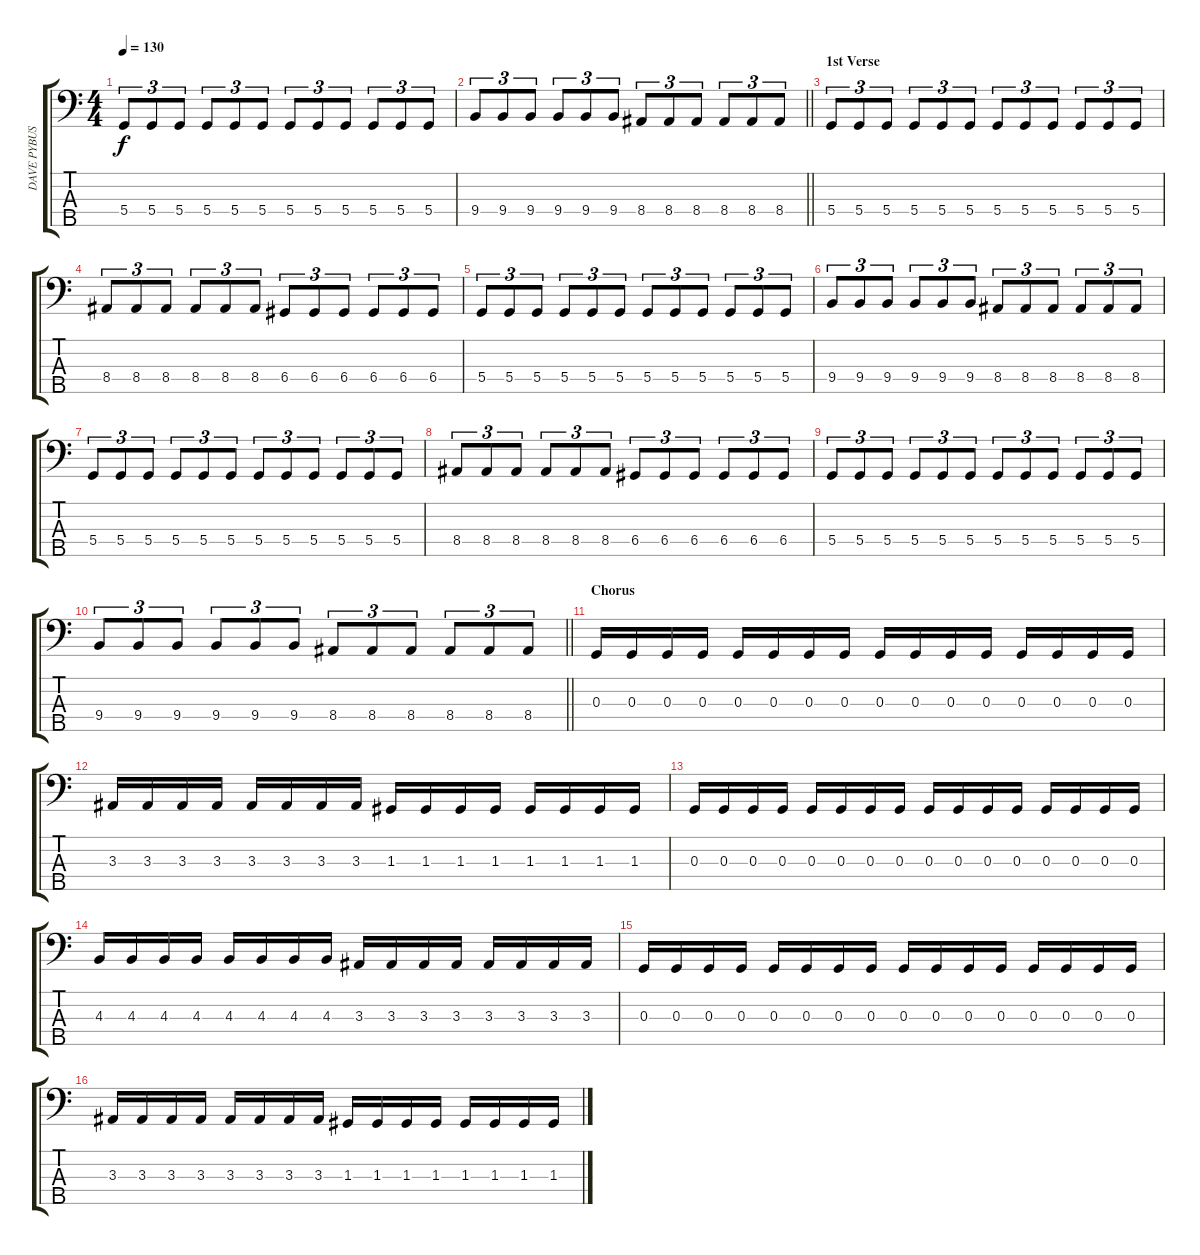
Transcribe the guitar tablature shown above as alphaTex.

\track ("DAVE PYBUS" "DAVE PYBUS") {instrument electricbassfinger}
\staff {score tabs}
\tuning (F2 C2 G1 D1 A0) {hide}
\ts (4 4)
\tempo 130
\clef f4
\ks c
5.4.8{tu (3 2) dy f} 5.4.8{tu (3 2)} 5.4.8{tu (3 2)} 5.4.8{tu (3 2)} 5.4.8{tu (3 2)} 5.4.8{tu (3 2)} 5.4.8{tu (3 2)} 5.4.8{tu (3 2)} 5.4.8{tu (3 2)} 5.4.8{tu (3 2)} 5.4.8{tu (3 2)} 5.4.8{tu (3 2)} |
\barLineRight lightlight
9.4.8{tu (3 2)} 9.4.8{tu (3 2)} 9.4.8{tu (3 2)} 9.4.8{tu (3 2)} 9.4.8{tu (3 2)} 9.4.8{tu (3 2)} 8.4.8{tu (3 2)} 8.4.8{tu (3 2)} 8.4.8{tu (3 2)} 8.4.8{tu (3 2)} 8.4.8{tu (3 2)} 8.4.8{tu (3 2)} |
\section ("" "1st Verse")
5.4.8{tu (3 2)} 5.4.8{tu (3 2)} 5.4.8{tu (3 2)} 5.4.8{tu (3 2)} 5.4.8{tu (3 2)} 5.4.8{tu (3 2)} 5.4.8{tu (3 2)} 5.4.8{tu (3 2)} 5.4.8{tu (3 2)} 5.4.8{tu (3 2)} 5.4.8{tu (3 2)} 5.4.8{tu (3 2)} |
8.4.8{tu (3 2)} 8.4.8{tu (3 2)} 8.4.8{tu (3 2)} 8.4.8{tu (3 2)} 8.4.8{tu (3 2)} 8.4.8{tu (3 2)} 6.4.8{tu (3 2)} 6.4.8{tu (3 2)} 6.4.8{tu (3 2)} 6.4.8{tu (3 2)} 6.4.8{tu (3 2)} 6.4.8{tu (3 2)} |
5.4.8{tu (3 2)} 5.4.8{tu (3 2)} 5.4.8{tu (3 2)} 5.4.8{tu (3 2)} 5.4.8{tu (3 2)} 5.4.8{tu (3 2)} 5.4.8{tu (3 2)} 5.4.8{tu (3 2)} 5.4.8{tu (3 2)} 5.4.8{tu (3 2)} 5.4.8{tu (3 2)} 5.4.8{tu (3 2)} |
9.4.8{tu (3 2)} 9.4.8{tu (3 2)} 9.4.8{tu (3 2)} 9.4.8{tu (3 2)} 9.4.8{tu (3 2)} 9.4.8{tu (3 2)} 8.4.8{tu (3 2)} 8.4.8{tu (3 2)} 8.4.8{tu (3 2)} 8.4.8{tu (3 2)} 8.4.8{tu (3 2)} 8.4.8{tu (3 2)} |
5.4.8{tu (3 2)} 5.4.8{tu (3 2)} 5.4.8{tu (3 2)} 5.4.8{tu (3 2)} 5.4.8{tu (3 2)} 5.4.8{tu (3 2)} 5.4.8{tu (3 2)} 5.4.8{tu (3 2)} 5.4.8{tu (3 2)} 5.4.8{tu (3 2)} 5.4.8{tu (3 2)} 5.4.8{tu (3 2)} |
8.4.8{tu (3 2)} 8.4.8{tu (3 2)} 8.4.8{tu (3 2)} 8.4.8{tu (3 2)} 8.4.8{tu (3 2)} 8.4.8{tu (3 2)} 6.4.8{tu (3 2)} 6.4.8{tu (3 2)} 6.4.8{tu (3 2)} 6.4.8{tu (3 2)} 6.4.8{tu (3 2)} 6.4.8{tu (3 2)} |
5.4.8{tu (3 2)} 5.4.8{tu (3 2)} 5.4.8{tu (3 2)} 5.4.8{tu (3 2)} 5.4.8{tu (3 2)} 5.4.8{tu (3 2)} 5.4.8{tu (3 2)} 5.4.8{tu (3 2)} 5.4.8{tu (3 2)} 5.4.8{tu (3 2)} 5.4.8{tu (3 2)} 5.4.8{tu (3 2)} |
\barLineRight lightlight
9.4.8{tu (3 2)} 9.4.8{tu (3 2)} 9.4.8{tu (3 2)} 9.4.8{tu (3 2)} 9.4.8{tu (3 2)} 9.4.8{tu (3 2)} 8.4.8{tu (3 2)} 8.4.8{tu (3 2)} 8.4.8{tu (3 2)} 8.4.8{tu (3 2)} 8.4.8{tu (3 2)} 8.4.8{tu (3 2)} |
\section ("" "Chorus")
0.3.16 0.3.16 0.3.16 0.3.16 0.3.16 0.3.16 0.3.16 0.3.16 0.3.16 0.3.16 0.3.16 0.3.16 0.3.16 0.3.16 0.3.16 0.3.16 |
3.3.16 3.3.16 3.3.16 3.3.16 3.3.16 3.3.16 3.3.16 3.3.16 1.3.16 1.3.16 1.3.16 1.3.16 1.3.16 1.3.16 1.3.16 1.3.16 |
0.3.16 0.3.16 0.3.16 0.3.16 0.3.16 0.3.16 0.3.16 0.3.16 0.3.16 0.3.16 0.3.16 0.3.16 0.3.16 0.3.16 0.3.16 0.3.16 |
4.3.16 4.3.16 4.3.16 4.3.16 4.3.16 4.3.16 4.3.16 4.3.16 3.3.16 3.3.16 3.3.16 3.3.16 3.3.16 3.3.16 3.3.16 3.3.16 |
0.3.16 0.3.16 0.3.16 0.3.16 0.3.16 0.3.16 0.3.16 0.3.16 0.3.16 0.3.16 0.3.16 0.3.16 0.3.16 0.3.16 0.3.16 0.3.16 |
3.3.16 3.3.16 3.3.16 3.3.16 3.3.16 3.3.16 3.3.16 3.3.16 1.3.16 1.3.16 1.3.16 1.3.16 1.3.16 1.3.16 1.3.16 1.3.16
